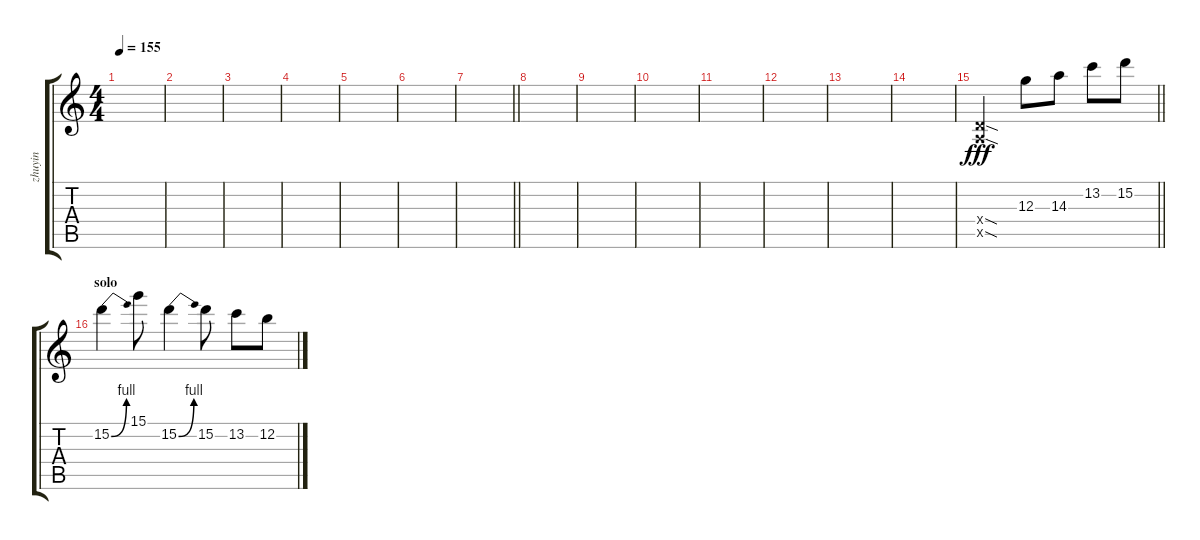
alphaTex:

\track ("zhuyin" "zhuyin") {instrument overdrivenguitar}
\staff {score tabs}
\tuning (E4 B3 G3 D3 A2 E2) {hide}
\ts (4 4)
\tempo 155
\clef g2
\ks c
|
|
|
|
|
|
\barLineRight lightlight
|
|
|
|
|
|
|
|
\barLineRight lightlight
(0.4{sod x} 0.5{sod x}).2{dy fff volume 16} 12.3.8 14.3.8 13.2.8 15.2.8 |
\section ("" "solo")
15.2{be (bend 0 0 60 4)}.4 15.1.8 15.2{be (bend 0 0 60 4)}.4 15.2.8 13.2.8 12.2.8
